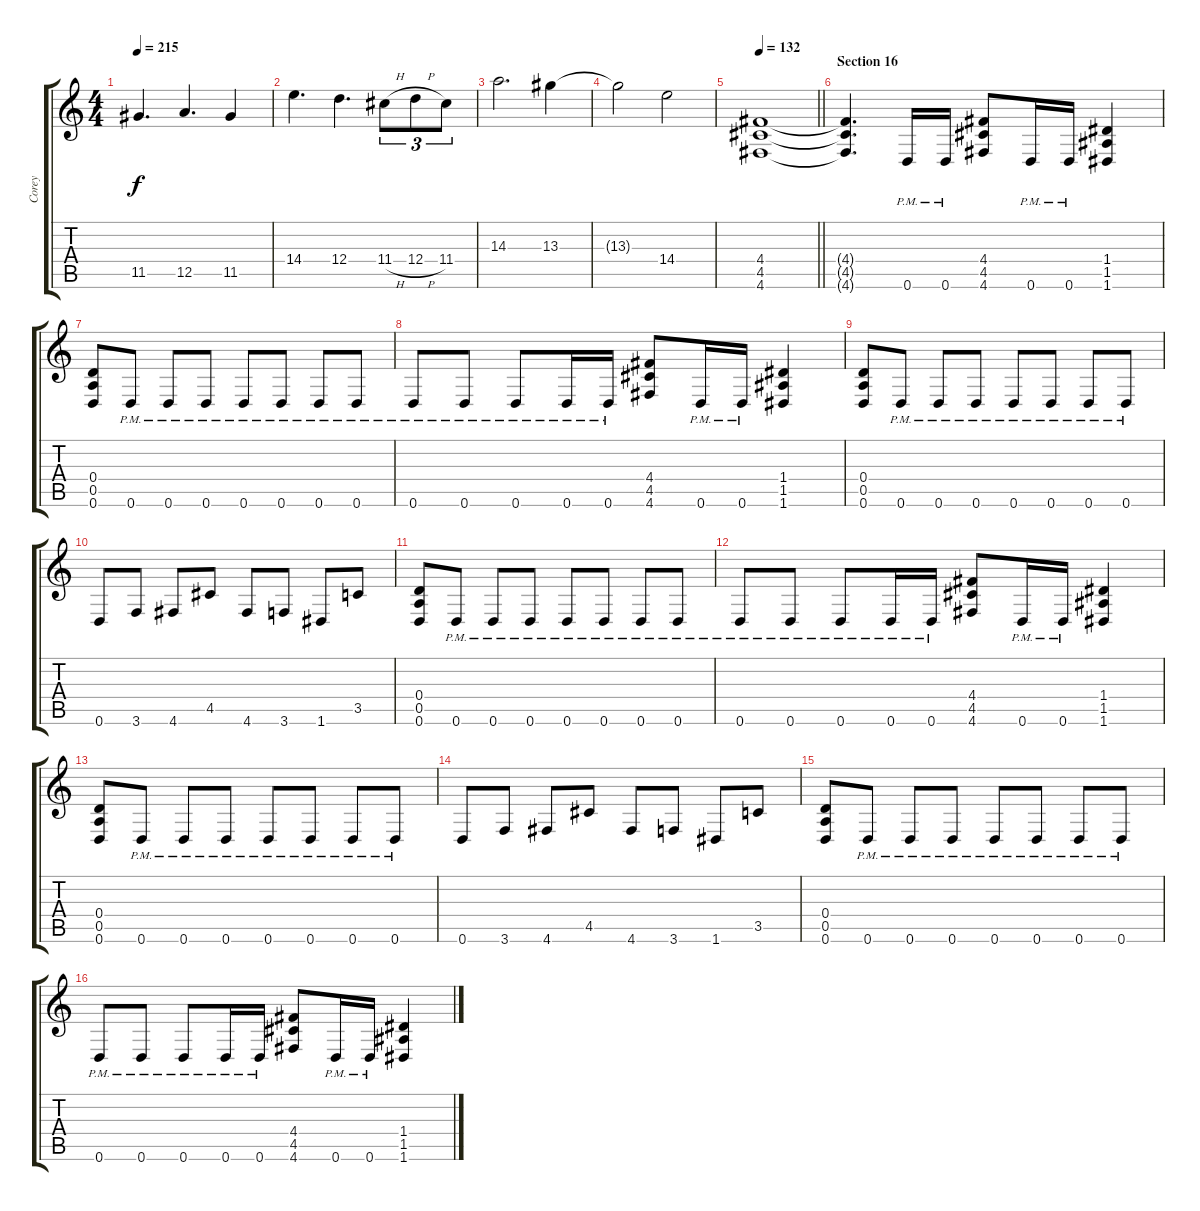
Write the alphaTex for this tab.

\track ("Corey" "Corey") {instrument distortionguitar}
\staff {score tabs}
\tuning (E4 B3 G3 D3 A2 D2) {hide}
\ts (4 4)
\tempo 215
\clef g2
\ks c
11.5.4{d dy f} 12.5.4{d} 11.5.4 |
14.4.4{d} 12.4.4{d} 11.4{h}.8{tu (3 2)} 12.4{h}.8{tu (3 2)} 11.4.8{tu (3 2)} |
14.3.2{d} 13.3.4 |
13.3{t}.2 14.4.2 |
\tempo 132
\barLineRight lightlight
(4.4 4.5 4.6).1 |
\section ("" "Section 16")
(4.4{t} 4.5{t} 4.6{t}).4{d} 0.6{pm}.16 0.6{pm}.16 (4.4 4.5 4.6).8 0.6{pm}.16 0.6{pm}.16 (1.4 1.5 1.6).4 |
(0.4 0.5 0.6).8 0.6{pm}.8 0.6{pm}.8 0.6{pm}.8 0.6{pm}.8 0.6{pm}.8 0.6{pm}.8 0.6{pm}.8 |
0.6{pm}.8 0.6{pm}.8 0.6{pm}.8 0.6{pm}.16 0.6{pm}.16 (4.4 4.5 4.6).8 0.6{pm}.16 0.6{pm}.16 (1.4 1.5 1.6).4 |
(0.4 0.5 0.6).8 0.6{pm}.8 0.6{pm}.8 0.6{pm}.8 0.6{pm}.8 0.6{pm}.8 0.6{pm}.8 0.6{pm}.8 |
0.6.8 3.6.8 4.6.8 4.5.8 4.6.8 3.6.8 1.6.8 3.5.8 |
(0.4 0.5 0.6).8 0.6{pm}.8 0.6{pm}.8 0.6{pm}.8 0.6{pm}.8 0.6{pm}.8 0.6{pm}.8 0.6{pm}.8 |
0.6{pm}.8 0.6{pm}.8 0.6{pm}.8 0.6{pm}.16 0.6{pm}.16 (4.4 4.5 4.6).8 0.6{pm}.16 0.6{pm}.16 (1.4 1.5 1.6).4 |
(0.4 0.5 0.6).8 0.6{pm}.8 0.6{pm}.8 0.6{pm}.8 0.6{pm}.8 0.6{pm}.8 0.6{pm}.8 0.6{pm}.8 |
0.6.8 3.6.8 4.6.8 4.5.8 4.6.8 3.6.8 1.6.8 3.5.8 |
(0.4 0.5 0.6).8 0.6{pm}.8 0.6{pm}.8 0.6{pm}.8 0.6{pm}.8 0.6{pm}.8 0.6{pm}.8 0.6{pm}.8 |
0.6{pm}.8 0.6{pm}.8 0.6{pm}.8 0.6{pm}.16 0.6{pm}.16 (4.4 4.5 4.6).8 0.6{pm}.16 0.6{pm}.16 (1.4 1.5 1.6).4
